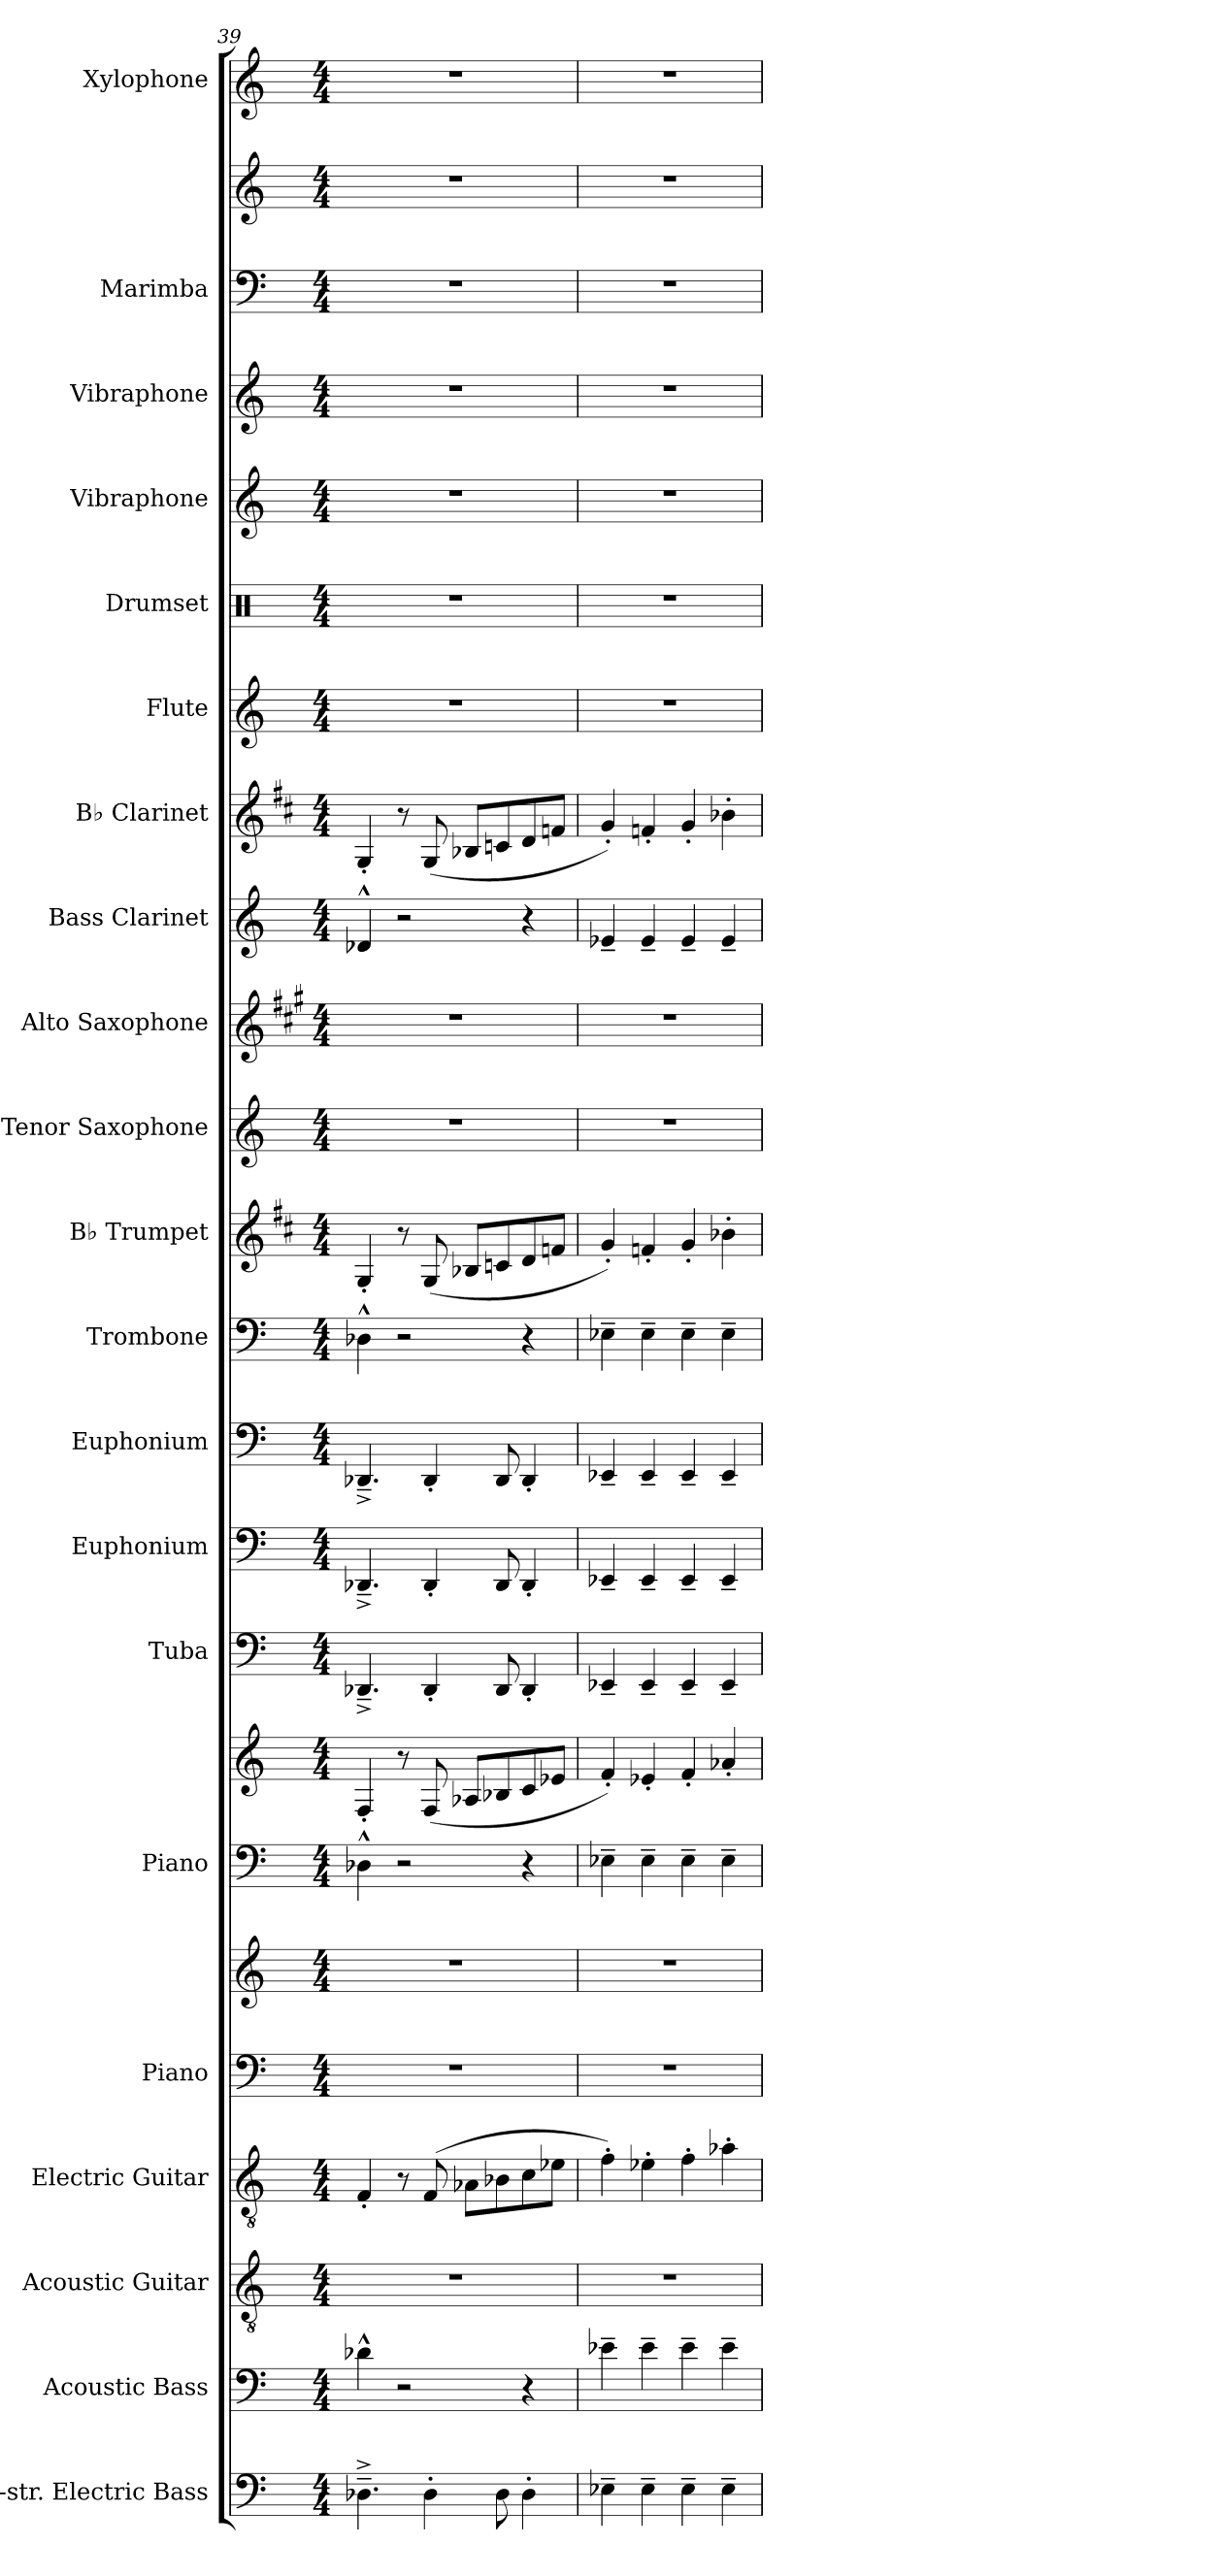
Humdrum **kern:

**kern	**kern	**kern	**kern	**kern	**kern	**kern	**kern	**kern	**kern	**kern	**kern	**kern	**kern	**kern	**kern	**kern	**kern	**kern	**kern	**kern	**kern	**kern	**kern
*part21	*part20	*part19	*part18	*part17	*part17	*part16	*part16	*part15	*part14	*part13	*part12	*part11	*part10	*part9	*part8	*part7	*part6	*part5	*part4	*part3	*part2	*part2	*part1
*staff24	*staff23	*staff22	*staff21	*staff20	*staff19	*staff18	*staff17	*staff16	*staff15	*staff14	*staff13	*staff12	*staff11	*staff10	*staff9	*staff8	*staff7	*staff6	*staff5	*staff4	*staff3	*staff2	*staff1
*I"5-str. Electric Bass	*I"Acoustic Bass	*I"Acoustic Guitar	*I"Electric Guitar	*I"Piano	*	*I"Piano	*	*I"Tuba	*I"Euphonium	*I"Euphonium	*I"Trombone	*I"B♭ Trumpet	*I"Tenor Saxophone	*I"Alto Saxophone	*I"Bass Clarinet	*I"B♭ Clarinet	*I"Flute	*I"Drumset	*I"Vibraphone	*I"Vibraphone	*I"Marimba	*	*I"Xylophone
*I'El. B.	*I'Bass	*I'Guit.	*I'El. Guit.	*I'Pno.	*	*I'Pno.	*	*I'Tba.	*I'Euph.	*I'Euph.	*I'Tbn.	*I'B♭ Tpt.	*I'T. Sax.	*I'A. Sax.	*I'B. Cl.	*I'B♭ Cl.	*I'Fl.	*I'Drs.	*I'Vib.	*I'Vib.	*I'Mrm.	*	*I'Xyl.
!!LO:PB:g=z
*clefF4	*clefF4	*clefGv2	*clefGv2	*clefF4	*clefG2	*clefF4	*clefG2	*clefF4	*clefF4	*clefF4	*clefF4	*clefG2	*clefG2	*clefG2	*clefG2	*clefG2	*clefG2	*clefX	*clefG2	*clefG2	*clefF4	*clefG2	*clefG2
*ITrd7c12	*ITrd7c12	*	*	*	*	*	*	*	*	*	*	*ITrd1c2	*ITrd8c14	*ITrd5c9	*ITrd8c14	*ITrd1c2	*	*	*	*	*	*	*ITrd-7c-12
*k[]	*k[]	*k[]	*k[]	*k[]	*k[]	*k[]	*k[]	*k[]	*k[]	*k[]	*k[]	*k[]	*k[]	*k[]	*k[]	*k[]	*k[]	*k[]	*k[]	*k[]	*k[]	*k[]	*k[]
*M4/4	*M4/4	*M4/4	*M4/4	*M4/4	*M4/4	*M4/4	*M4/4	*M4/4	*M4/4	*M4/4	*M4/4	*M4/4	*M4/4	*M4/4	*M4/4	*M4/4	*M4/4	*M4/4	*M4/4	*M4/4	*M4/4	*M4/4	*M4/4
=39	=39	=39	=39	=39	=39	=39	=39	=39	=39	=39	=39	=39	=39	=39	=39	=39	=39	=39	=39	=39	=39	=39	=39
4.DD-X~^\	4D-X^^\	1r	4F'/	1r	1r	4D-X^^\	4F'/	4.DD-X~^/	4.DD-X~^/	4.DD-X~^/	4D-X^^\	4F'/	1r	1r	4D-X^^/	4F'/	1r	1r	1r	1r	1r	1r	1r
.	2r	.	8r	.	.	2r	8r	.	.	.	2r	8r	.	.	2r	8r	.	.	.	.	.	.	.
4DD-'\	.	.	(8F/	.	.	.	(8F/	4DD-'/	4DD-'/	4DD-'/	.	(8F/	.	.	.	(8F/	.	.	.	.	.	.	.
.	.	.	8A-X\L	.	.	.	8A-X/L	.	.	.	.	8A-X/L	.	.	.	8A-X/L	.	.	.	.	.	.	.
8DD-\	.	.	8B-X\	.	.	.	8B-X/	8DD-/	8DD-/	8DD-/	.	8B-X/	.	.	.	8B-X/	.	.	.	.	.	.	.
4DD-'\	4r	.	8c\	.	.	4r	8c/	4DD-'/	4DD-'/	4DD-'/	4r	8c/	.	.	4r	8c/	.	.	.	.	.	.	.
.	.	.	8e-X\J	.	.	.	8e-X/J	.	.	.	.	8e-X/J	.	.	.	8e-X/J	.	.	.	.	.	.	.
=40	=40	=40	=40	=40	=40	=40	=40	=40	=40	=40	=40	=40	=40	=40	=40	=40	=40	=40	=40	=40	=40	=40	=40
4EE-X~\	4E-X~\	1r	4f'\)	1r	1r	4E-X~\	4f'/)	4EE-X~/	4EE-X~/	4EE-X~/	4E-X~\	4f'/)	1r	1r	4E-X~/	4f'/)	1r	1r	1r	1r	1r	1r	1r
4EE-~\	4E-~\	.	4e-X'\	.	.	4E-~\	4e-X'/	4EE-~/	4EE-~/	4EE-~/	4E-~\	4e-X'/	.	.	4E-~/	4e-X'/	.	.	.	.	.	.	.
4EE-~\	4E-~\	.	4f'\	.	.	4E-~\	4f'/	4EE-~/	4EE-~/	4EE-~/	4E-~\	4f'/	.	.	4E-~/	4f'/	.	.	.	.	.	.	.
4EE-~\	4E-~\	.	4a-X'\	.	.	4E-~\	4a-X'/	4EE-~/	4EE-~/	4EE-~/	4E-~\	4a-X'\	.	.	4E-~/	4a-X'\	.	.	.	.	.	.	.
=	=	=	=	=	=	=	=	=	=	=	=	=	=	=	=	=	=	=	=	=	=	=	=
*-	*-	*-	*-	*-	*-	*-	*-	*-	*-	*-	*-	*-	*-	*-	*-	*-	*-	*-	*-	*-	*-	*-	*-
